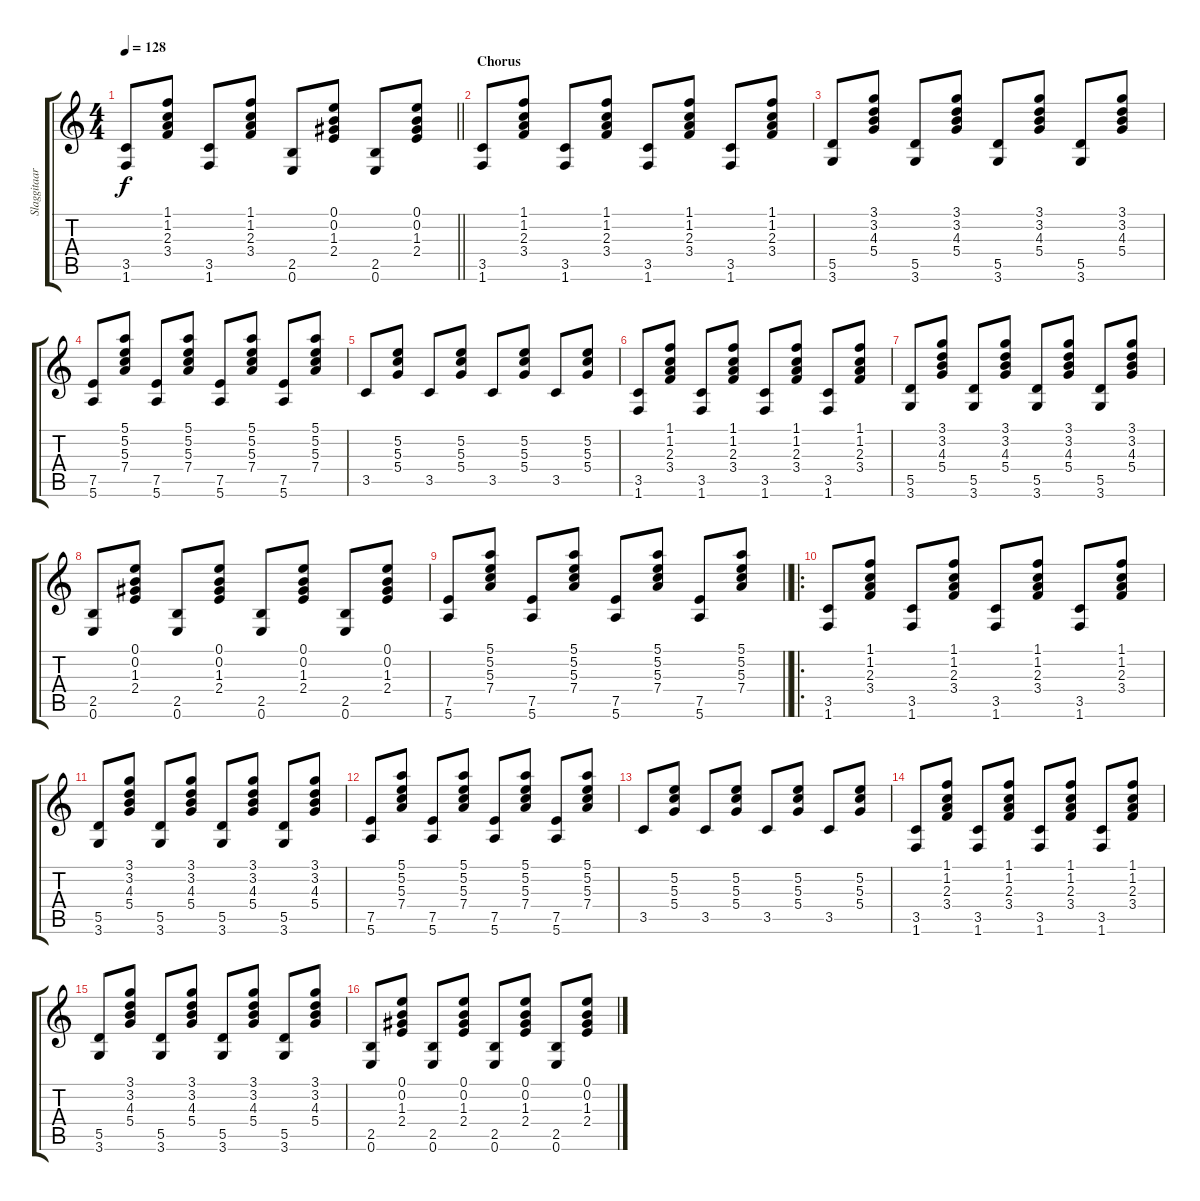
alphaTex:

\track ("Slaggitaar" "Slaggitaar") {instrument electricguitarclean}
\staff {score tabs}
\tuning (E4 B3 G3 D3 A2 E2) {hide}
\ts (4 4)
\tempo 128
\clef g2
\barLineRight lightlight
\ks c
(3.5 1.6).8{dy f} (1.1 1.2 2.3 3.4).8 (3.5 1.6).8 (1.1 1.2 2.3 3.4).8 (2.5 0.6).8 (0.1 0.2 1.3 2.4).8 (2.5 0.6).8 (0.1 0.2 1.3 2.4).8 |
\section ("" "Chorus")
(3.5 1.6).8 (1.1 1.2 2.3 3.4).8 (3.5 1.6).8 (1.1 1.2 2.3 3.4).8 (3.5 1.6).8 (1.1 1.2 2.3 3.4).8 (3.5 1.6).8 (1.1 1.2 2.3 3.4).8 |
(5.5 3.6).8 (3.1 3.2 4.3 5.4).8 (5.5 3.6).8 (3.1 3.2 4.3 5.4).8 (5.5 3.6).8 (3.1 3.2 4.3 5.4).8 (5.5 3.6).8 (3.1 3.2 4.3 5.4).8 |
(7.5 5.6).8 (5.1 5.2 5.3 7.4).8 (7.5 5.6).8 (5.1 5.2 5.3 7.4).8 (7.5 5.6).8 (5.1 5.2 5.3 7.4).8 (7.5 5.6).8 (5.1 5.2 5.3 7.4).8 |
3.5.8 (5.2 5.3 5.4).8 3.5.8 (5.2 5.3 5.4).8 3.5.8 (5.2 5.3 5.4).8 3.5.8 (5.2 5.3 5.4).8 |
(3.5 1.6).8 (1.1 1.2 2.3 3.4).8 (3.5 1.6).8 (1.1 1.2 2.3 3.4).8 (3.5 1.6).8 (1.1 1.2 2.3 3.4).8 (3.5 1.6).8 (1.1 1.2 2.3 3.4).8 |
(5.5 3.6).8 (3.1 3.2 4.3 5.4).8 (5.5 3.6).8 (3.1 3.2 4.3 5.4).8 (5.5 3.6).8 (3.1 3.2 4.3 5.4).8 (5.5 3.6).8 (3.1 3.2 4.3 5.4).8 |
(2.5 0.6).8 (0.1 0.2 1.3 2.4).8 (2.5 0.6).8 (0.1 0.2 1.3 2.4).8 (2.5 0.6).8 (0.1 0.2 1.3 2.4).8 (2.5 0.6).8 (0.1 0.2 1.3 2.4).8 |
\barLineRight lightlight
(7.5 5.6).8 (5.1 5.2 5.3 7.4).8 (7.5 5.6).8 (5.1 5.2 5.3 7.4).8 (7.5 5.6).8 (5.1 5.2 5.3 7.4).8 (7.5 5.6).8 (5.1 5.2 5.3 7.4).8 |
\ro
(3.5 1.6).8 (1.1 1.2 2.3 3.4).8 (3.5 1.6).8 (1.1 1.2 2.3 3.4).8 (3.5 1.6).8 (1.1 1.2 2.3 3.4).8 (3.5 1.6).8 (1.1 1.2 2.3 3.4).8 |
(5.5 3.6).8 (3.1 3.2 4.3 5.4).8 (5.5 3.6).8 (3.1 3.2 4.3 5.4).8 (5.5 3.6).8 (3.1 3.2 4.3 5.4).8 (5.5 3.6).8 (3.1 3.2 4.3 5.4).8 |
(7.5 5.6).8 (5.1 5.2 5.3 7.4).8 (7.5 5.6).8 (5.1 5.2 5.3 7.4).8 (7.5 5.6).8 (5.1 5.2 5.3 7.4).8 (7.5 5.6).8 (5.1 5.2 5.3 7.4).8 |
3.5.8 (5.2 5.3 5.4).8 3.5.8 (5.2 5.3 5.4).8 3.5.8 (5.2 5.3 5.4).8 3.5.8 (5.2 5.3 5.4).8 |
(3.5 1.6).8 (1.1 1.2 2.3 3.4).8 (3.5 1.6).8 (1.1 1.2 2.3 3.4).8 (3.5 1.6).8 (1.1 1.2 2.3 3.4).8 (3.5 1.6).8 (1.1 1.2 2.3 3.4).8 |
(5.5 3.6).8 (3.1 3.2 4.3 5.4).8 (5.5 3.6).8 (3.1 3.2 4.3 5.4).8 (5.5 3.6).8 (3.1 3.2 4.3 5.4).8 (5.5 3.6).8 (3.1 3.2 4.3 5.4).8 |
(2.5 0.6).8 (0.1 0.2 1.3 2.4).8 (2.5 0.6).8 (0.1 0.2 1.3 2.4).8 (2.5 0.6).8 (0.1 0.2 1.3 2.4).8 (2.5 0.6).8 (0.1 0.2 1.3 2.4).8
